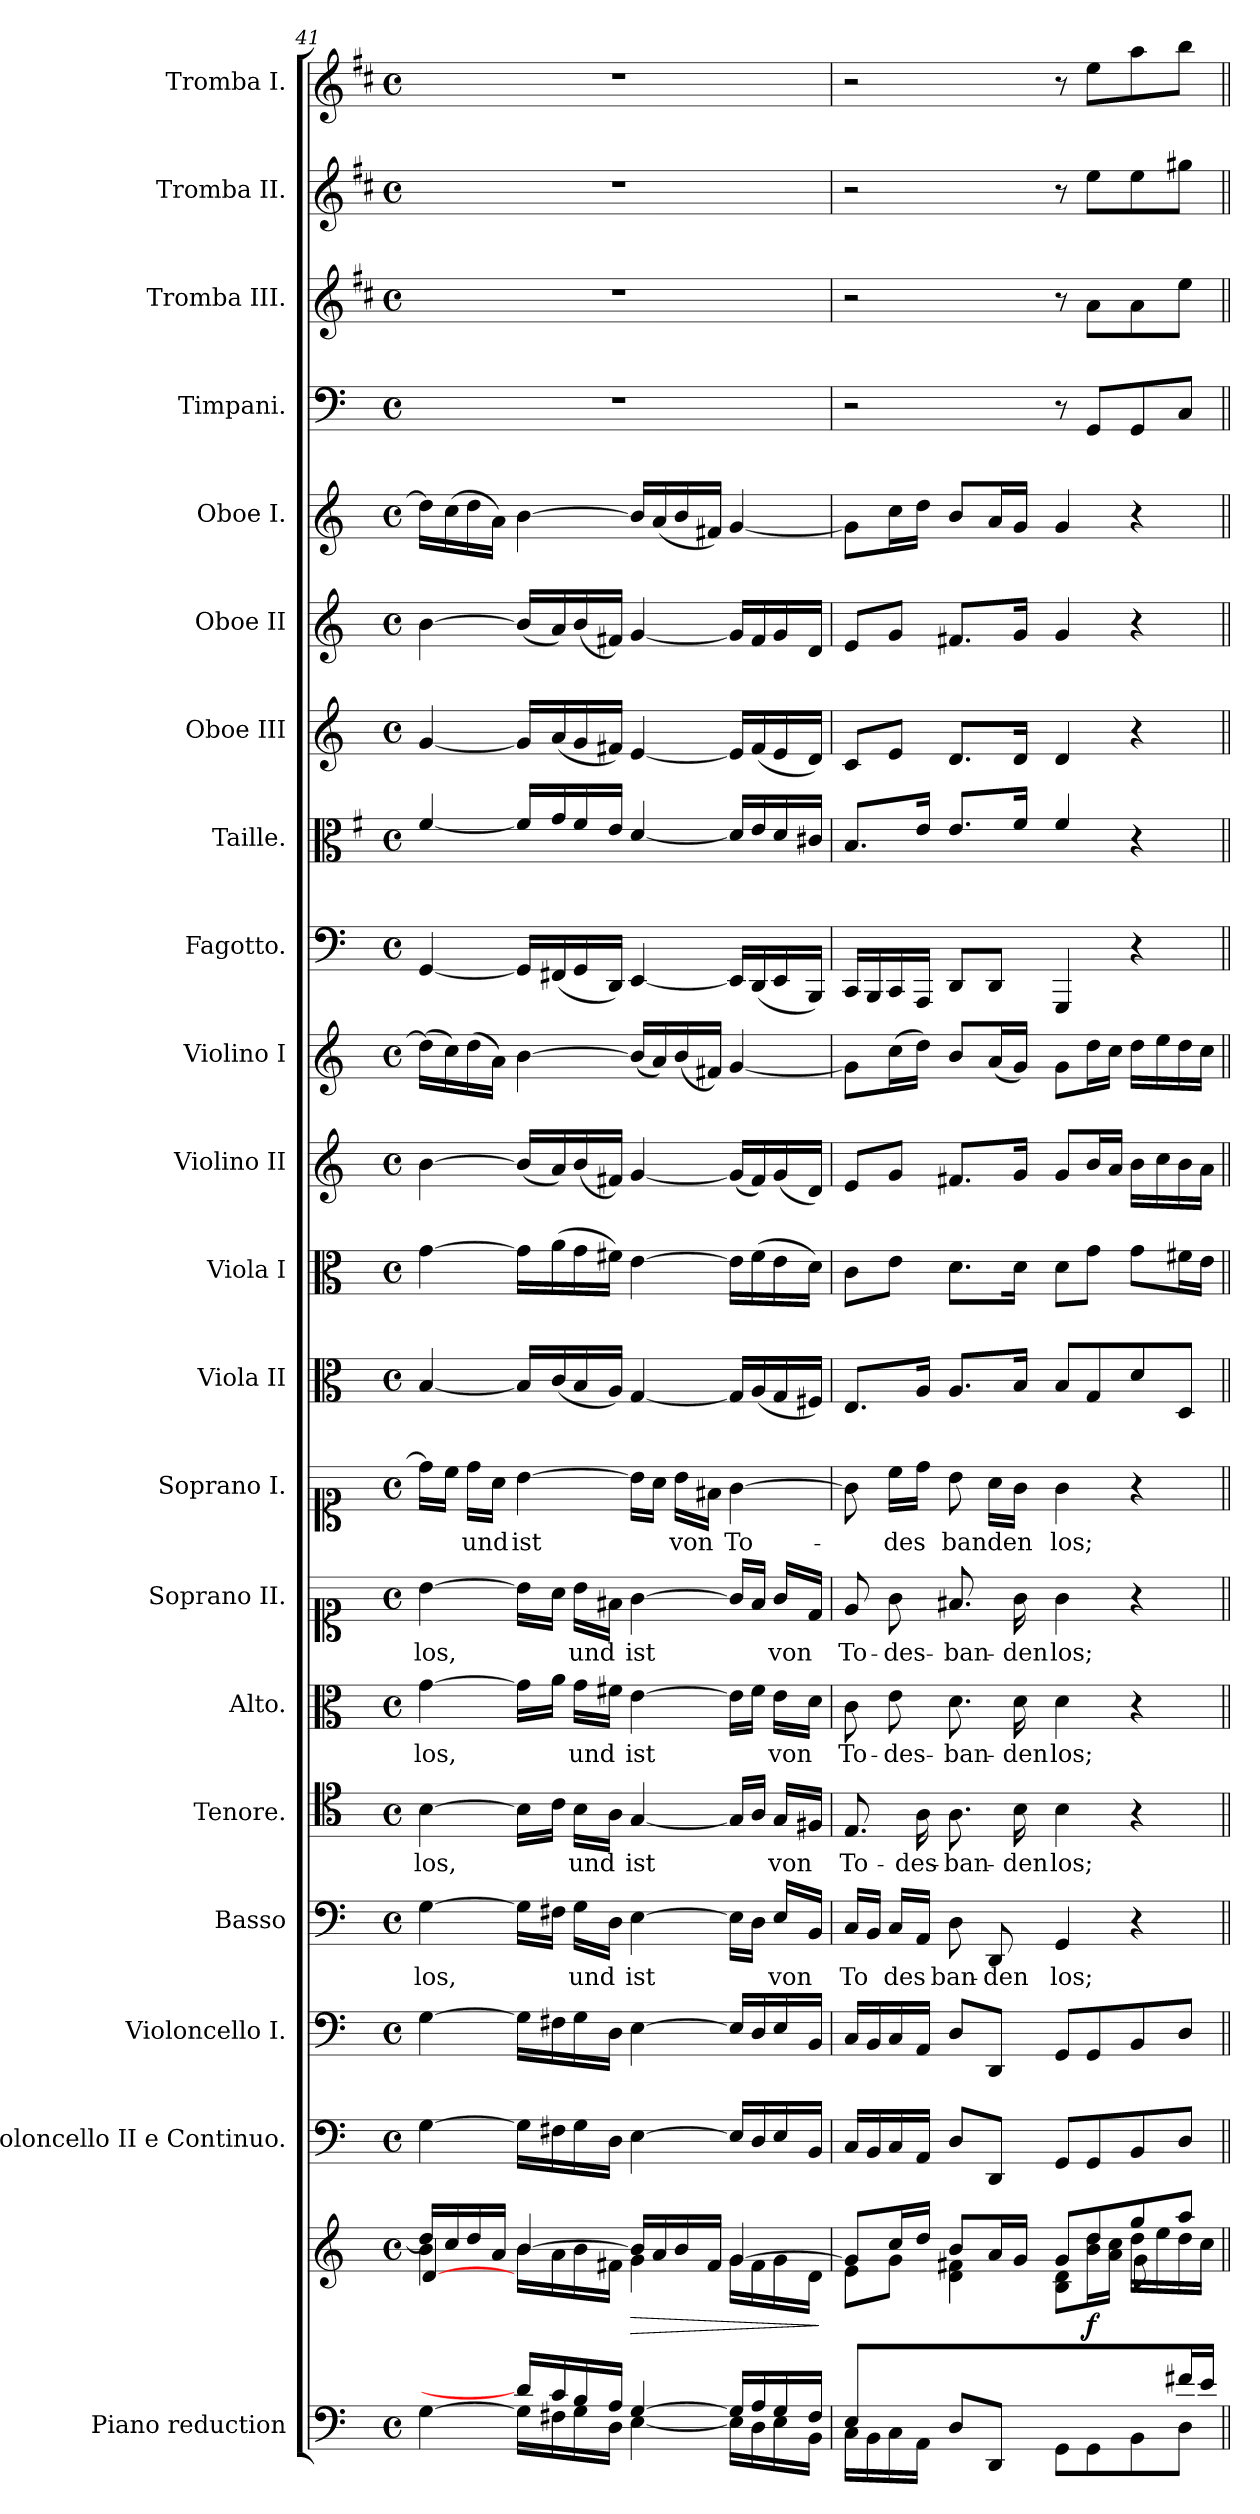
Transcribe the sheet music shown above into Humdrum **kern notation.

**kern	**kern	**dynam	**kern	**kern	**kern	**text	**kern	**text	**kern	**text	**kern	**text	**kern	**text	**kern	**kern	**kern	**kern	**kern	**kern	**kern	**kern	**kern	**kern	**kern	**kern	**kern
*part21	*part21	*part21	*part20	*part19	*part18	*part18	*part17	*part17	*part16	*part16	*part15	*part15	*part14	*part14	*part13	*part12	*part11	*part10	*part9	*part8	*part7	*part6	*part5	*part4	*part3	*part2	*part1
*staff22	*staff21	*staff21/22	*staff20	*staff19	*staff18	*staff18	*staff17	*staff17	*staff16	*staff16	*staff15	*staff15	*staff14	*staff14	*staff13	*staff12	*staff11	*staff10	*staff9	*staff8	*staff7	*staff6	*staff5	*staff4	*staff3	*staff2	*staff1
*I"Piano reduction	*	*	*I"Violoncello II e Continuo.	*I"Violoncello I.	*I"Basso	*	*I"Tenore.	*	*I"Alto.	*	*I"Soprano II.	*	*I"Soprano I.	*	*I"Viola II	*I"Viola I	*I"Violino II	*I"Violino I	*I"Fagotto.	*I"Taille.	*I"Oboe III	*I"Oboe II	*I"Oboe I.	*I"Timpani.	*I"Tromba III.	*I"Tromba II.	*I"Tromba I.
*I'Pno	*	*	*I'Vc	*I'Vc	*	*	*	*	*	*	*	*	*	*	*	*I'Vla	*	*I'Vln	*	*	*I'Ob	*I'Ob	*I'Ob	*I'Timp	*	*	*
*clefF4	*clefG2	*	*clefF4	*clefF4	*clefF4	*	*clefC4	*	*clefC3	*	*clefC1	*	*clefC1	*	*clefC3	*clefC3	*clefG2	*clefG2	*clefF4	*clefC3	*clefG2	*clefG2	*clefG2	*clefF4	*clefG2	*clefG2	*clefG2
*	*	*	*	*ITrd-7c-12	*	*	*	*	*	*	*	*	*	*	*	*	*	*	*	*ITrd4c7	*	*	*	*	*ITrd1c2	*ITrd1c2	*ITrd1c2
*k[]	*k[]	*	*k[]	*k[]	*k[]	*	*k[]	*	*k[]	*	*k[]	*	*k[]	*	*k[]	*k[]	*k[]	*k[]	*k[]	*k[]	*k[]	*k[]	*k[]	*k[]	*k[]	*k[]	*k[]
*M4/4	*M4/4	*	*M4/4	*M4/4	*M4/4	*	*M4/4	*	*M4/4	*	*M4/4	*	*M4/4	*	*M4/4	*M4/4	*M4/4	*M4/4	*M4/4	*M4/4	*M4/4	*M4/4	*M4/4	*M4/4	*M4/4	*M4/4	*M4/4
*met(c)	*met(c)	*	*met(c)	*met(c)	*met(c)	*	*met(c)	*	*met(c)	*	*met(c)	*	*met(c)	*	*met(c)	*met(c)	*met(c)	*met(c)	*met(c)	*met(c)	*met(c)	*met(c)	*met(c)	*met(c)	*met(c)	*met(c)	*met(c)
=41	=41	=41	=41	=41	=41	=41	=41	=41	=41	=41	=41	=41	=41	=41	=41	=41	=41	=41	=41	=41	=41	=41	=41	=41	=41	=41	=41
*^	*^	*	*	*	*	*	*	*	*	*	*	*	*	*	*	*	*	*	*	*	*	*	*	*	*	*	*
*	*	*	*^	*	*	*	*	*	*	*	*	*	*	*	*	*	*	*	*	*	*	*	*	*	*	*	*	*	*
!	!	!	!	!	!	!	!	!	!LO:LY:b	!	!LO:LY:b	!	!LO:LY:b	!	!LO:LY:b	!	!	!	!	!	!	!	!	!	!	!	!	!	!	!
4ryy	[4G\	16dd/LL]	4b\	[>4d/	.	[4G\	[4g\	[4G\	los,	[4B\	los,	[4g\	los,	[4b\	los,	16dd\LL]	.	[4B/	[4g\	[4b\	(16dd\LL]	[4GG/	[4B/	[4g/	[4b\	16dd\LL]	1r	1r	1r	1r
.	.	16cc/	.	.	.	.	.	.	.	.	.	.	.	.	.	16cc\JJ	.	.	.	.	16cc\)	.	.	.	.	(16cc\	.	.	.	.
!	!	!	!	!	!	!	!	!	!	!	!	!	!	!	!	!	!LO:LY:b	!	!	!	!	!	!	!	!	!	!	!	!	!
.	.	16dd/	.	.	.	.	.	.	.	.	.	.	.	.	.	16dd\LL	und	.	.	.	(16dd\	.	.	.	.	16dd\	.	.	.	.
.	.	16a/JJ	.	.	.	.	.	.	.	.	.	.	.	.	.	16a\JJ	.	.	.	.	16a\JJ)	.	.	.	.	16a\JJ)	.	.	.	.
!	!	!	!	!	!	!	!	!	!	!	!	!	!	!	!	!	!LO:LY:b	!	!	!	!	!	!	!	!	!	!	!	!	!
16d/LL]	16G\LL]	[4b/	16b\LL	2.ryy	.	16G\LL]	16g\LL]	16G\LL]	.	16B\LL]	.	16g\LL]	.	16b\LL]	.	[4b\	ist	16B/LL]	16g\LL]	(16b/LL]	[4b\	16GG/LL]	16B/LL]	16g/LL]	(16b/LL]	[4b\	.	.	.	.
16c/	16F#X\	.	16a\	.	.	16F#X\	16f#X\	16F#X\JJ	.	16c\JJ	.	16a\JJ	.	16a\JJ	.	.	.	(16c/	(16a\	16a/)	.	(16FF#X/	16c/	(16a/	16a/)	.	.	.	.	.
!	!	!	!	!	!	!	!	!	!LO:LY:b	!	!LO:LY:b	!	!LO:LY:b	!	!LO:LY:b	!	!	!	!	!	!	!	!	!	!	!	!	!	!	!
16B/	16G\	.	16b\	.	.	16G\	16g\	16G\LL	und	16B\LL	und	16g\LL	und	16b\LL	und	.	.	16B/	16g\	(16b/	.	16GG/	16B/	16g/	(16b/	.	.	.	.	.
16A/JJ	16D\JJ	.	16f#X\JJ	.	.	16D\JJ	16d\JJ	16D\JJ	.	16A\JJ	.	16f#X\JJ	.	16f#X\JJ	.	.	.	16A/JJ)	16f#X\JJ)	16f#X/JJ)	.	16DD/JJ)	16A/JJ	16f#X/JJ)	16f#X/JJ)	.	.	.	.	.
!	!	!	!	!	!LO:HP:b	!	!	!	!LO:LY:b	!	!LO:LY:b	!	!LO:LY:b	!	!LO:LY:b	!	!	!	!	!	!	!	!	!	!	!	!	!	!	!
[4G/	[4E\	16b/LL]	4g\	.	>	[4E\	[4e\	[4E\	ist	[4G/	ist	[4e\	ist	[4g\	ist	16b\LL]	.	[4G/	[4e\	[4g/	(16b/LL]	[4EE/	[4G/	[4e/	[4g/	16b/LL]	.	.	.	.
.	.	16a/	.	.	.	.	.	.	.	.	.	.	.	.	.	16a\JJ	.	.	.	.	16a/)	.	.	.	.	(16a/	.	.	.	.
!	!	!	!	!	!	!	!	!	!	!	!	!	!	!	!	!	!LO:LY:b	!	!	!	!	!	!	!	!	!	!	!	!	!
.	.	16b/	.	.	.	.	.	.	.	.	.	.	.	.	.	16b\LL	von	.	.	.	(16b/	.	.	.	.	16b/	.	.	.	.
.	.	16f#/JJ	.	.	.	.	.	.	.	.	.	.	.	.	.	16f#X\JJ	.	.	.	.	16f#X/JJ)	.	.	.	.	16f#X/JJ)	.	.	.	.
!	!	!	!	!	!	!	!	!	!	!	!	!	!	!	!	!	!LO:LY:b	!	!	!	!	!	!	!	!	!	!	!	!	!
16G/LL]	16E\LL]	[4g/	16g\LL	.	.	16E/LL]	16e/LL]	16E\LL]	.	16G/LL]	.	16e\LL]	.	16g/LL]	.	[4g\	To-	16G/LL]	16e\LL]	(16g/LL]	[4g/	16EE/LL]	16G/LL]	16e/LL]	16g/LL]	[4g/	.	.	.	.
16A/	16D\	.	16f#\	.	.	16D/	16d/	16D\JJ	.	16A/JJ	.	16f#\JJ	.	16f#/JJ	.	.	.	(16A/	(16f#\	16f#/)	.	(16DD/	16A/	(16f#/	16f#/	.	.	.	.	.
!	!	!	!	!	!	!	!	!	!LO:LY:b	!	!LO:LY:b	!	!LO:LY:b	!	!LO:LY:b	!	!	!	!	!	!	!	!	!	!	!	!	!	!	!
16G/	16E\	.	16g\	.	.	16E/	16e/	16E/LL	von	16G/LL	von	16e\LL	von	16g/LL	von	.	.	16G/	16e\	(16g/	.	16EE/	16G/	16e/	16g/	.	.	.	.	.
16F#/JJ	16BB\JJ	.	16d\JJ	.	.	16BB/JJ	16B/JJ	16BB/JJ	.	16F#X/JJ	.	16d\JJ	.	16d/JJ	.	.	.	16F#X/JJ)	16d\JJ)	16d/JJ)	.	16BBB/JJ)	16F#X/JJ	16d/JJ)	16d/JJ	.	.	.	.	.
*v	*v	*	*	*	*	*	*	*	*	*	*	*	*	*	*	*	*	*	*	*	*	*	*	*	*	*	*	*	*	*
*	*v	*v	*v	*	*	*	*	*	*	*	*	*	*	*	*	*	*	*	*	*	*	*	*	*	*	*	*	*	*
.	.	]	.	.	.	.	.	.	.	.	.	.	.	.	.	.	.	.	.	.	.	.	.	.	.	.	.
!!LO:PB:g=z
=42	=42	=42	=42	=42	=42	=42	=42	=42	=42	=42	=42	=42	=42	=42	=42	=42	=42	=42	=42	=42	=42	=42	=42	=42	=42	=42	=42
*^	*^	*	*	*	*	*	*	*	*	*	*	*	*	*	*	*	*	*	*	*	*	*	*	*	*	*	*
*	*	*	*^	*	*	*	*	*	*	*	*	*	*	*	*	*	*	*	*	*	*	*	*	*	*	*	*	*	*
!	!	!	!	!	!	!	!	!	!LO:LY:b	!	!LO:LY:b	!	!LO:LY:b	!	!LO:LY:b	!	!	!	!	!	!	!	!	!	!	!	!	!	!	!
8E/L	16C\LL	8g/L]	8e\L	8ryy	.	16C/LL	16c/LL	16C/LL	To	8.E/	To-	8c\	To-	8e/	To-	8g\]	.	8.E/L	8c\L	8e/L	8g\L]	16CC/LL	8.E/L	8c/L	8e/L	8g\L]	2r	2r	2r	2r
.	16BB\	.	.	.	.	16BB/	16B/	16BB/JJ	.	.	.	.	.	.	.	.	.	.	.	.	.	16BBB/	.	.	.	.	.	.	.	.
!	!	!	!	!	!	!	!	!	!LO:LY:b	!	!	!	!LO:LY:b	!	!LO:LY:b	!	!LO:LY:b	!	!	!	!	!	!	!	!	!	!	!	!	!
8ryy	16C\	16cc/L	8g\J	8e\J	.	16C/	16c/	16C/LL	des	.	.	8e\	-des-	8g\	-des-	16cc\LL	-des	.	8e\J	8g/J	(16cc\L	16CC/	.	8e/J	8g/J	16cc\L	.	.	.	.
!	!	!	!	!	!	!	!	!	!	!	!LO:LY:b	!	!	!	!	!	!	!	!	!	!	!	!	!	!	!	!	!	!	!
.	16AA\JJ	16dd/JJ	.	.	.	16AA/JJ	16A/JJ	16AA/JJ	.	16A\	-des-	.	.	.	.	16dd\JJ	.	16A/Jk	.	.	16dd\JJ)	16AAA/JJ	16A/Jk	.	.	16dd\JJ	.	.	.	.
!	!	!	!	!	!	!	!	!	!LO:LY:b	!	!LO:LY:b	!	!LO:LY:b	!	!LO:LY:b	!	!LO:LY:b	!	!	!	!	!	!	!	!	!	!	!	!	!
4ryy	8D/L	8b/L	4d\ 4f#X\	2ryy	.	8D/L	8d/L	8D\	ban-	8.A\	-ban-	8.d\	-ban-	8.f#X/	-ban-	8b\	banden	8.A/L	8.d\L	8.f#X/L	8b/L	8DD/L	8.A/L	8.d/L	8.f#X/L	8b/L	.	.	.	.
!	!	!	!	!	!	!	!	!	!LO:LY:b	!	!	!	!	!	!	!	!	!	!	!	!	!	!	!	!	!	!	!	!	!
.	8DD/J	16a/L	.	.	.	8DD/J	8D/J	8DD/	-den	.	.	.	.	.	.	16a\LL	.	.	.	.	(16a/L	8DD/J	.	.	.	16a/L	.	.	.	.
!	!	!	!	!	!	!	!	!	!	!	!LO:LY:b	!	!LO:LY:b	!	!LO:LY:b	!	!	!	!	!	!	!	!	!	!	!	!	!	!	!
.	.	16g/JJ	.	.	.	.	.	.	.	16B\	-den	16d\	-den	16g\	-den	16g\JJ	.	16B/Jk	16d\Jk	16g/Jk	16g/JJ)	.	16B/Jk	16d/Jk	16g/Jk	16g/JJ	.	.	.	.
!	!	!	!	!	!	!	!	!	!LO:LY:b	!	!LO:LY:b	!	!LO:LY:b	!	!LO:LY:b	!	!LO:LY:b	!	!	!	!	!	!	!	!	!	!	!	!	!
4ryy	8GG\L	8g/L	8B\ 8d\L	.	.	8GG/L	8G/L	4GG/	los;	4B\	los;	4d\	los;	4g\	los;	4g\	los;	8B/L	8d\L	8g/L	8g\L	4GGG/	4B/	4d/	4g/	4g/	8r	8r	8r	8r
!	!	!	!	!	!LO:DY:b	!	!	!	!	!	!	!	!	!	!	!	!	!	!	!	!	!	!	!	!	!	!	!	!	!
.	8GG\	8dd/	16b\ 16dd\L	.	f	8GG/	8G/	.	.	.	.	.	.	.	.	.	.	8G/	8g\J	16b/L	16dd\L	.	.	.	.	.	8GG/L	8g\L	8dd\L	8dd\L
.	.	.	16a\ 16cc\JJ	.	.	.	.	.	.	.	.	.	.	.	.	.	.	.	.	16a/JJ	16cc\JJ	.	.	.	.	.	.	.	.	.
8ryy	8BB\	8gg/	16dd\LL	8g\L	.	8BB/	8B/	4r	.	4r	.	4r	.	4r	.	4r	.	8d/	8g\L	16b\LL	16dd\LL	4r	4r	4r	4r	4r	8GG/	8g\	8dd\	8gg\
.	.	.	16ee\	.	.	.	.	.	.	.	.	.	.	.	.	.	.	.	.	16cc\	16ee\	.	.	.	.	.	.	.	.	.
16f#X/L	8D\J	8aa/J	16dd\	8ryy	.	8D/J	8d/J	.	.	.	.	.	.	.	.	.	.	8D/J	16f#X\L	16b\	16dd\	.	.	.	.	.	8C/J	8dd\J	8ff#X\J	8aa\J
16e/JJ	.	.	16cc\JJ	.	.	.	.	.	.	.	.	.	.	.	.	.	.	.	16e\JJ	16a\JJ	16cc\JJ	.	.	.	.	.	.	.	.	.
*v	*v	*	*	*	*	*	*	*	*	*	*	*	*	*	*	*	*	*	*	*	*	*	*	*	*	*	*	*	*	*
*	*v	*v	*v	*	*	*	*	*	*	*	*	*	*	*	*	*	*	*	*	*	*	*	*	*	*	*	*	*	*
=||	=||	=||	=||	=||	=||	=||	=||	=||	=||	=||	=||	=||	=||	=||	=||	=||	=||	=||	=||	=||	=||	=||	=||	=||	=||	=||	=||
*-	*-	*-	*-	*-	*-	*-	*-	*-	*-	*-	*-	*-	*-	*-	*-	*-	*-	*-	*-	*-	*-	*-	*-	*-	*-	*-	*-
